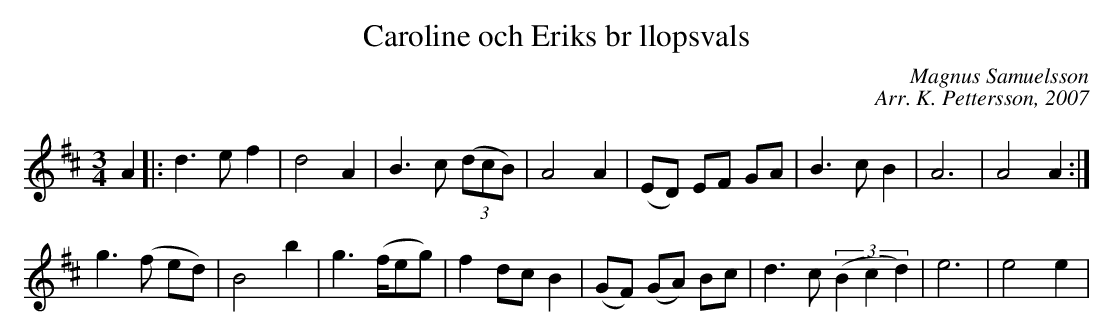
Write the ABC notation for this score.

X:1
T: Caroline och Eriks br llopsvals
C: Magnus Samuelsson
C: Arr. K. Pettersson, 2007
M: 3/4
L: 1/4
K: D
V:1
A |: d>ef | d2A | B>c ((3d/c/B/) | A2A | (E/D/) E/F/ G/A/ | B>cB | A3 | A2A :|
g>(f /e/d/) | B2b | g>(f/e/g/) | fd/c/B | (G/F/) (G/A/) B/c/ | d>c((3Bcd) | e3 | e2e |
